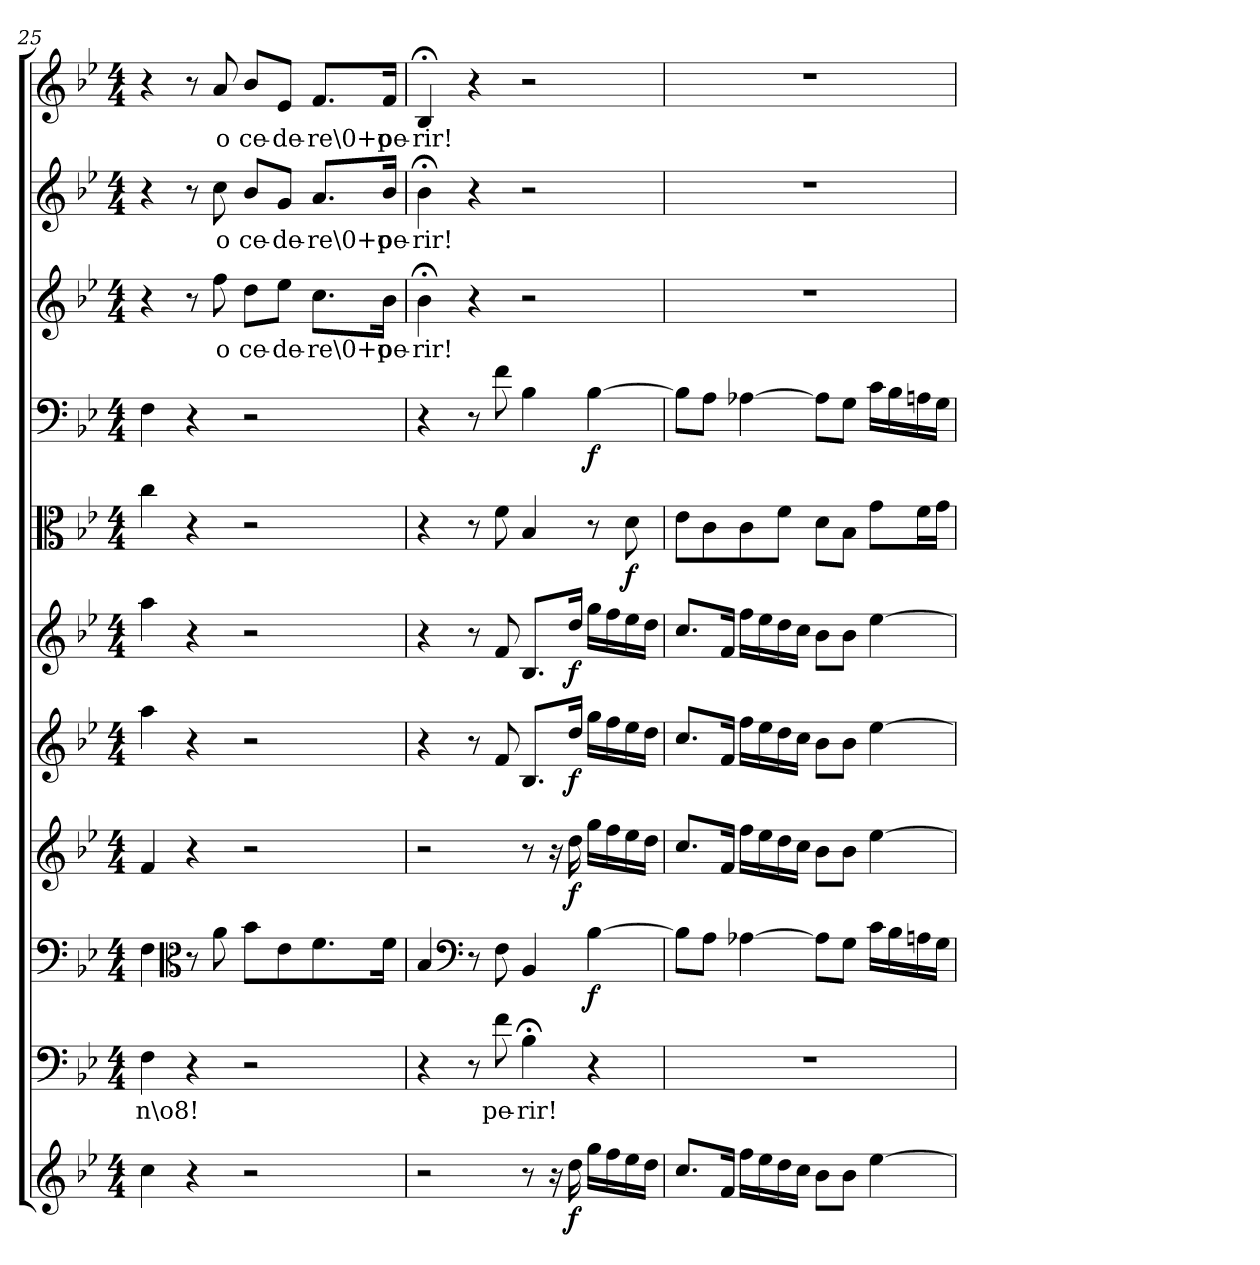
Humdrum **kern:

**kern	**dynam	**kern	**text	**kern	**dynam	**kern	**dynam	**kern	**dynam	**kern	**dynam	**kern	**dynam	**kern	**dynam	**kern	**text	**kern	**text	**kern	**text
*part11	*part11	*part10	*part10	*part9	*part9	*part8	*part8	*part7	*part7	*part6	*part6	*part5	*part5	*part4	*part4	*part3	*part3	*part2	*part2	*part1	*part1
*staff11	*staff11	*staff10	*staff10	*staff9	*staff9	*staff8	*staff8	*staff7	*staff7	*staff6	*staff6	*staff5	*staff5	*staff4	*staff4	*staff3	*staff3	*staff2	*staff2	*staff1	*staff1
*clefG2	*	*clefF4	*	*clefF4	*	*clefG2	*	*clefG2	*	*clefG2	*	*clefC3	*	*clefF4	*	*clefG2	*	*clefG2	*	*clefG2	*
*k[b-e-]	*	*k[b-e-]	*	*k[b-e-]	*	*k[b-e-]	*	*k[b-e-]	*	*k[b-e-]	*	*k[b-e-]	*	*k[b-e-]	*	*k[b-e-]	*	*k[b-e-]	*	*k[b-e-]	*
*B-:	*	*B-:	*	*B-:	*	*B-:	*	*B-:	*	*B-:	*	*B-:	*	*B-:	*	*B-:	*	*B-:	*	*B-:	*
*M4/4	*	*M4/4	*	*M4/4	*	*M4/4	*	*M4/4	*	*M4/4	*	*M4/4	*	*M4/4	*	*M4/4	*	*M4/4	*	*M4/4	*
=25	=25	=25	=25	=25	=25	=25	=25	=25	=25	=25	=25	=25	=25	=25	=25	=25	=25	=25	=25	=25	=25
4cc\	.	4F\	n\o8!	4F\	.	4f/	.	4aa\	.	4aa\	.	4cc\	.	4F\	.	4r	.	4r	.	4r	.
*	*	*	*	*clefC3	*	*	*	*	*	*	*	*	*	*	*	*	*	*	*	*	*
4r	.	4r	.	8r	.	4r	.	4r	.	4r	.	4r	.	4r	.	8r	.	8r	.	8r	.
.	.	.	.	8a\	.	.	.	.	.	.	.	.	.	.	.	8ff\	o	8cc\	o	8a/	o
2r	.	2r	.	8b-\L	.	2r	.	2r	.	2r	.	2r	.	2r	.	8dd\L	ce-	8b-/L	ce-	8b-/L	ce-
.	.	.	.	8e-\	.	.	.	.	.	.	.	.	.	.	.	8ee-\J	-de-	8g/J	-de-	8e-/J	-de-
.	.	.	.	8.f\	.	.	.	.	.	.	.	.	.	.	.	8.cc\L	-re\0+o	8.a/L	-re\0+o	8.f/L	-re\0+o
.	.	.	.	16f\Jk	.	.	.	.	.	.	.	.	.	.	.	16b-\Jk	pe-	16b-/Jk	pe-	16f/Jk	pe-
=26	=26	=26	=26	=26	=26	=26	=26	=26	=26	=26	=26	=26	=26	=26	=26	=26	=26	=26	=26	=26	=26
2r	.	4r	.	4B-/	.	2r	.	4r	.	4r	.	4r	.	4r	.	4b-;<\	-rir!	4b-;<\	-rir!	4B-;</	-rir!
*	*	*	*	*clefF4	*	*	*	*	*	*	*	*	*	*	*	*	*	*	*	*	*
.	.	8r	.	8r	.	.	.	8r	.	8r	.	8r	.	8r	.	4r	.	4r	.	4r	.
.	.	8f\	pe-	8F\	.	.	.	8f/	.	8f/	.	8f\	.	8f\	.	.	.	.	.	.	.
8r	.	4B-;<\	-rir!	4BB-/	.	8r	.	8.B-/L	.	8.B-/L	.	4B-/	.	4B-\	.	2r	.	2r	.	2r	.
16r	.	.	.	.	.	16r	.	.	.	.	.	.	.	.	.	.	.	.	.	.	.
16dd\	f	.	.	.	.	16dd\	f	16dd/Jk	f	16dd/Jk	f	.	.	.	.	.	.	.	.	.	.
16gg\LL	.	4r	.	[4B-\	f	16gg\LL	.	16gg\LL	.	16gg\LL	.	8r	.	[4B-\	f	.	.	.	.	.	.
16ff\	.	.	.	.	.	16ff\	.	16ff\	.	16ff\	.	.	.	.	.	.	.	.	.	.	.
16ee-\	.	.	.	.	.	16ee-\	.	16ee-\	.	16ee-\	.	8d\	f	.	.	.	.	.	.	.	.
16dd\JJ	.	.	.	.	.	16dd\JJ	.	16dd\JJ	.	16dd\JJ	.	.	.	.	.	.	.	.	.	.	.
=27	=27	=27	=27	=27	=27	=27	=27	=27	=27	=27	=27	=27	=27	=27	=27	=27	=27	=27	=27	=27	=27
8.cc/L	.	1r	.	8B-\L]	.	8.cc/L	.	8.cc/L	.	8.cc/L	.	8e-\L	.	8B-\L]	.	1r	.	1r	.	1r	.
.	.	.	.	8A\J	.	.	.	.	.	.	.	8c\	.	8A\J	.	.	.	.	.	.	.
16f/Jk	.	.	.	.	.	16f/Jk	.	16f/Jk	.	16f/Jk	.	.	.	.	.	.	.	.	.	.	.
16ff\LL	.	.	.	[4A-X\	.	16ff\LL	.	16ff\LL	.	16ff\LL	.	8c\	.	[4A-X\	.	.	.	.	.	.	.
16ee-\	.	.	.	.	.	16ee-\	.	16ee-\	.	16ee-\	.	.	.	.	.	.	.	.	.	.	.
16dd\	.	.	.	.	.	16dd\	.	16dd\	.	16dd\	.	8f\J	.	.	.	.	.	.	.	.	.
16cc\JJ	.	.	.	.	.	16cc\JJ	.	16cc\JJ	.	16cc\JJ	.	.	.	.	.	.	.	.	.	.	.
8b-\L	.	.	.	8A-\L]	.	8b-\L	.	8b-\L	.	8b-\L	.	8d\L	.	8A-\L]	.	.	.	.	.	.	.
8b-\J	.	.	.	8G\J	.	8b-\J	.	8b-\J	.	8b-\J	.	8B-\J	.	8G\J	.	.	.	.	.	.	.
[4ee-\	.	.	.	16c\LL	.	[4ee-\	.	[4ee-\	.	[4ee-\	.	8g\L	.	16c\LL	.	.	.	.	.	.	.
.	.	.	.	16B-\	.	.	.	.	.	.	.	.	.	16B-\	.	.	.	.	.	.	.
.	.	.	.	16An\	.	.	.	.	.	.	.	16f\L	.	16An\	.	.	.	.	.	.	.
.	.	.	.	16G\JJ	.	.	.	.	.	.	.	16g\JJ	.	16G\JJ	.	.	.	.	.	.	.
=	=	=	=	=	=	=	=	=	=	=	=	=	=	=	=	=	=	=	=	=	=
*-	*-	*-	*-	*-	*-	*-	*-	*-	*-	*-	*-	*-	*-	*-	*-	*-	*-	*-	*-	*-	*-
